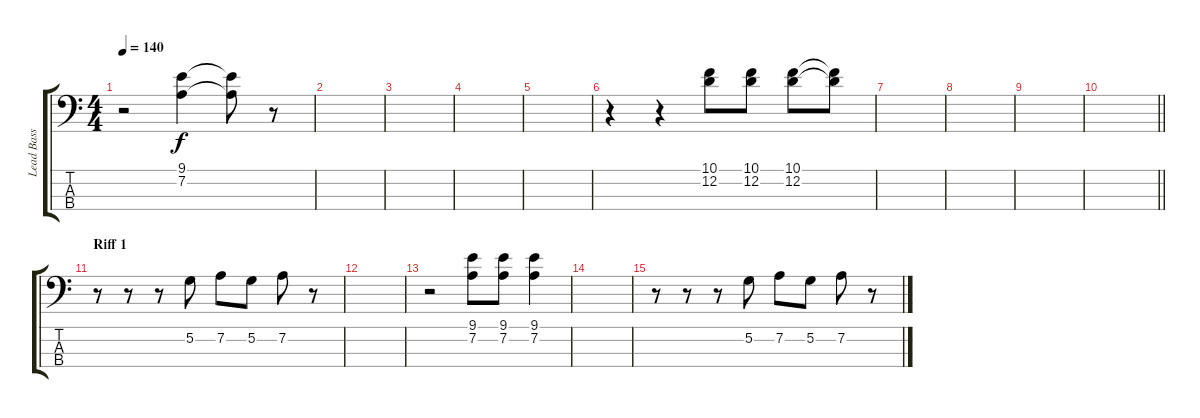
\track ("Lead Bass" "Lead Bass") {instrument distortionguitar}
\staff {score tabs}
\tuning (G2 D2 A1 E1) {hide}
\ts (4 4)
\tempo 140
\clef f4
\ks c
r.2{dy f} (9.1 7.2).4 (9.1{t} 7.2{t}).8 r.8 |
|
|
|
|
r.4 r.4 (10.1 12.2).8 (10.1 12.2).8 (10.1 12.2).8 (10.1{t} 12.2{t}).8 |
|
|
|
\barLineRight lightlight
|
\section ("" "Riff 1")
r.8 r.8 r.8 5.2.8 7.2.8 5.2.8 7.2.8 r.8 |
|
r.2 (9.1 7.2).8 (9.1 7.2).8 (9.1 7.2).4 |
|
r.8 r.8 r.8 5.2.8 7.2.8 5.2.8 7.2.8 r.8
